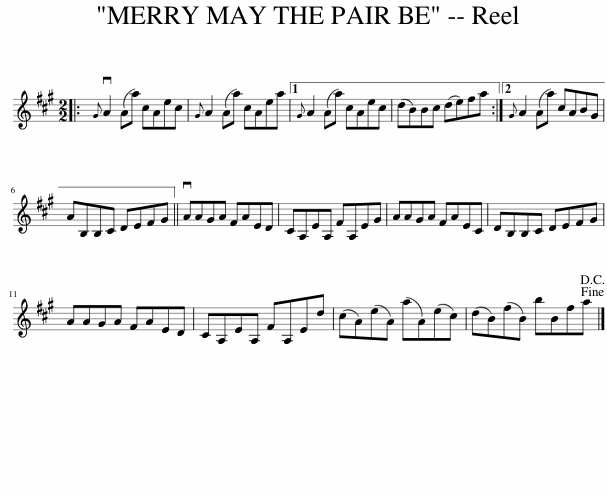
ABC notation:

X:1
L:1/8
M:2/2
I:linebreak $
K:A
V:1 treble
V:1
|:{G} vA2 (Aa) cAec |{G} A2 (Aa) cAea |1{G} A2 (Aa) cAec | (dB)Bc (de)fa :|2{G} A2 (Aa) cABG |$ %5
 AB,B,C DEFG || vAAGA FAED | CA,EA, FA,EG | AAGA FAEC | DB,B,C DEFG |$ %10
 AAGA FAED | CA,EA, FA,Ed | (cA)(eA) (aA)(ec) | (dB)(fB) bBfa!fine!!D.C.! |] %14
